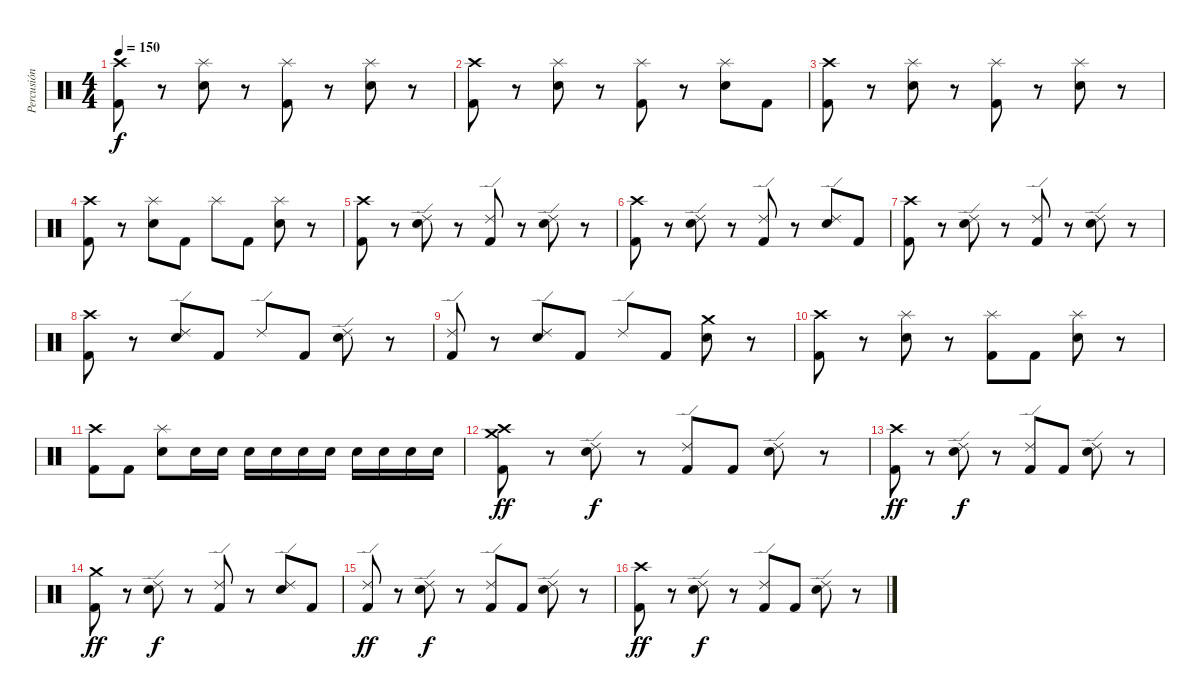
\track ("Percusión" "Percusión") {instrument percussion}
\staff {score}
\articulation defaults
\ts (4 4)
\tempo 150
\clef neutral
\ks c
("Crash high (hit)" "Kick (hit) 2").8{dy f} r.8 ("Splash (hit)" "Snare (hit) 2").8 r.8 ("Splash (hit)" "Kick (hit) 2").8 r.8 ("Splash (hit)" "Snare (hit) 2").8 r.8 |
("Crash high (hit)" "Kick (hit) 2").8 r.8 ("Splash (hit)" "Snare (hit) 2").8 r.8 ("Splash (hit)" "Kick (hit) 2").8 r.8 ("Splash (hit)" "Snare (hit) 2").8 "Kick (hit) 2".8 |
("Crash high (hit)" "Kick (hit) 2").8 r.8 ("Splash (hit)" "Snare (hit) 2").8 r.8 ("Splash (hit)" "Kick (hit) 2").8 r.8 ("Splash (hit)" "Snare (hit) 2").8 r.8 |
("Crash high (hit)" "Kick (hit) 2").8 r.8 ("Splash (hit)" "Snare (hit) 2").8 "Kick (hit) 2".8 "Splash (hit)".8 "Kick (hit) 2".8 ("Splash (hit)" "Snare (hit) 2").8 r.8 |
("Crash high (hit)" "Kick (hit) 2").8 r.8 ("Ride (edge) 2" "Snare (hit) 2").8 r.8 ("Ride (edge) 2" "Kick (hit) 2").8 r.8 ("Ride (edge) 2" "Snare (hit) 2").8 r.8 |
("Crash high (hit)" "Kick (hit) 2").8 r.8 ("Ride (edge) 2" "Snare (hit) 2").8 r.8 ("Ride (edge) 2" "Kick (hit) 2").8 r.8 ("Ride (edge) 2" "Snare (hit) 2").8 "Kick (hit) 2".8 |
("Crash high (hit)" "Kick (hit) 2").8 r.8 ("Ride (edge) 2" "Snare (hit) 2").8 r.8 ("Ride (edge) 2" "Kick (hit) 2").8 r.8 ("Ride (edge) 2" "Snare (hit) 2").8 r.8 |
("Crash high (hit)" "Kick (hit) 2").8 r.8 ("Ride (edge) 2" "Snare (hit) 2").8 "Kick (hit) 2".8 "Ride (edge) 2".8 "Kick (hit) 2".8 ("Ride (edge) 2" "Snare (hit) 2").8 r.8 |
("Ride (edge) 2" "Kick (hit) 2").8 r.8 ("Ride (edge) 2" "Snare (hit) 2").8 "Kick (hit) 2".8 "Ride (edge) 2".8 "Kick (hit) 2".8 ("Crash medium (hit)" "Snare (hit) 2").8 r.8 |
("Crash high (hit)" "Kick (hit) 2").8 r.8 ("Splash (hit)" "Snare (hit) 2").8 r.8 ("Splash (hit)" "Kick (hit) 2").8 "Kick (hit) 2".8 ("Splash (hit)" "Snare (hit) 2").8 r.8 |
("Crash high (hit)" "Kick (hit) 2").8 "Kick (hit) 2".8 ("Splash (hit)" "Snare (hit) 2").8 "Snare (hit) 2".16 "Snare (hit) 2".16 "Snare (hit) 2".16 "Snare (hit) 2".16 "Snare (hit) 2".16 "Snare (hit) 2".16 "Snare (hit) 2".16 "Snare (hit) 2".16 "Snare (hit) 2".16 "Snare (hit) 2".16 |
("Crash high (hit)" "Crash medium (hit)" "Kick (hit) 2").8{dy ff} r.8 ("Ride (edge) 2" "Snare (hit) 2").8{dy f} r.8 ("Ride (edge) 2" "Kick (hit) 2").8 "Kick (hit) 2".8 ("Ride (edge) 2" "Snare (hit) 2").8 r.8 |
("Crash high (hit)" "Kick (hit) 2").8{dy ff} r.8 ("Ride (edge) 2" "Snare (hit) 2").8{dy f} r.8 ("Ride (edge) 2" "Kick (hit) 2").8 "Kick (hit) 2".8 ("Ride (edge) 2" "Snare (hit) 2").8 r.8 |
("Crash medium (hit)" "Kick (hit) 2").8{dy ff} r.8 ("Ride (edge) 2" "Snare (hit) 2").8{dy f} r.8 ("Ride (edge) 2" "Kick (hit) 2").8 r.8 ("Ride (edge) 2" "Snare (hit) 2").8 "Kick (hit) 2".8 |
("Ride (edge) 2" "Kick (hit) 2").8{dy ff} r.8 ("Ride (edge) 2" "Snare (hit) 2").8{dy f} r.8 ("Ride (edge) 2" "Kick (hit) 2").8 "Kick (hit) 2".8 ("Ride (edge) 2" "Snare (hit) 2").8 r.8 |
("Crash high (hit)" "Kick (hit) 2").8{dy ff} r.8 ("Ride (edge) 2" "Snare (hit) 2").8{dy f} r.8 ("Ride (edge) 2" "Kick (hit) 2").8 "Kick (hit) 2".8 ("Ride (edge) 2" "Snare (hit) 2").8 r.8
